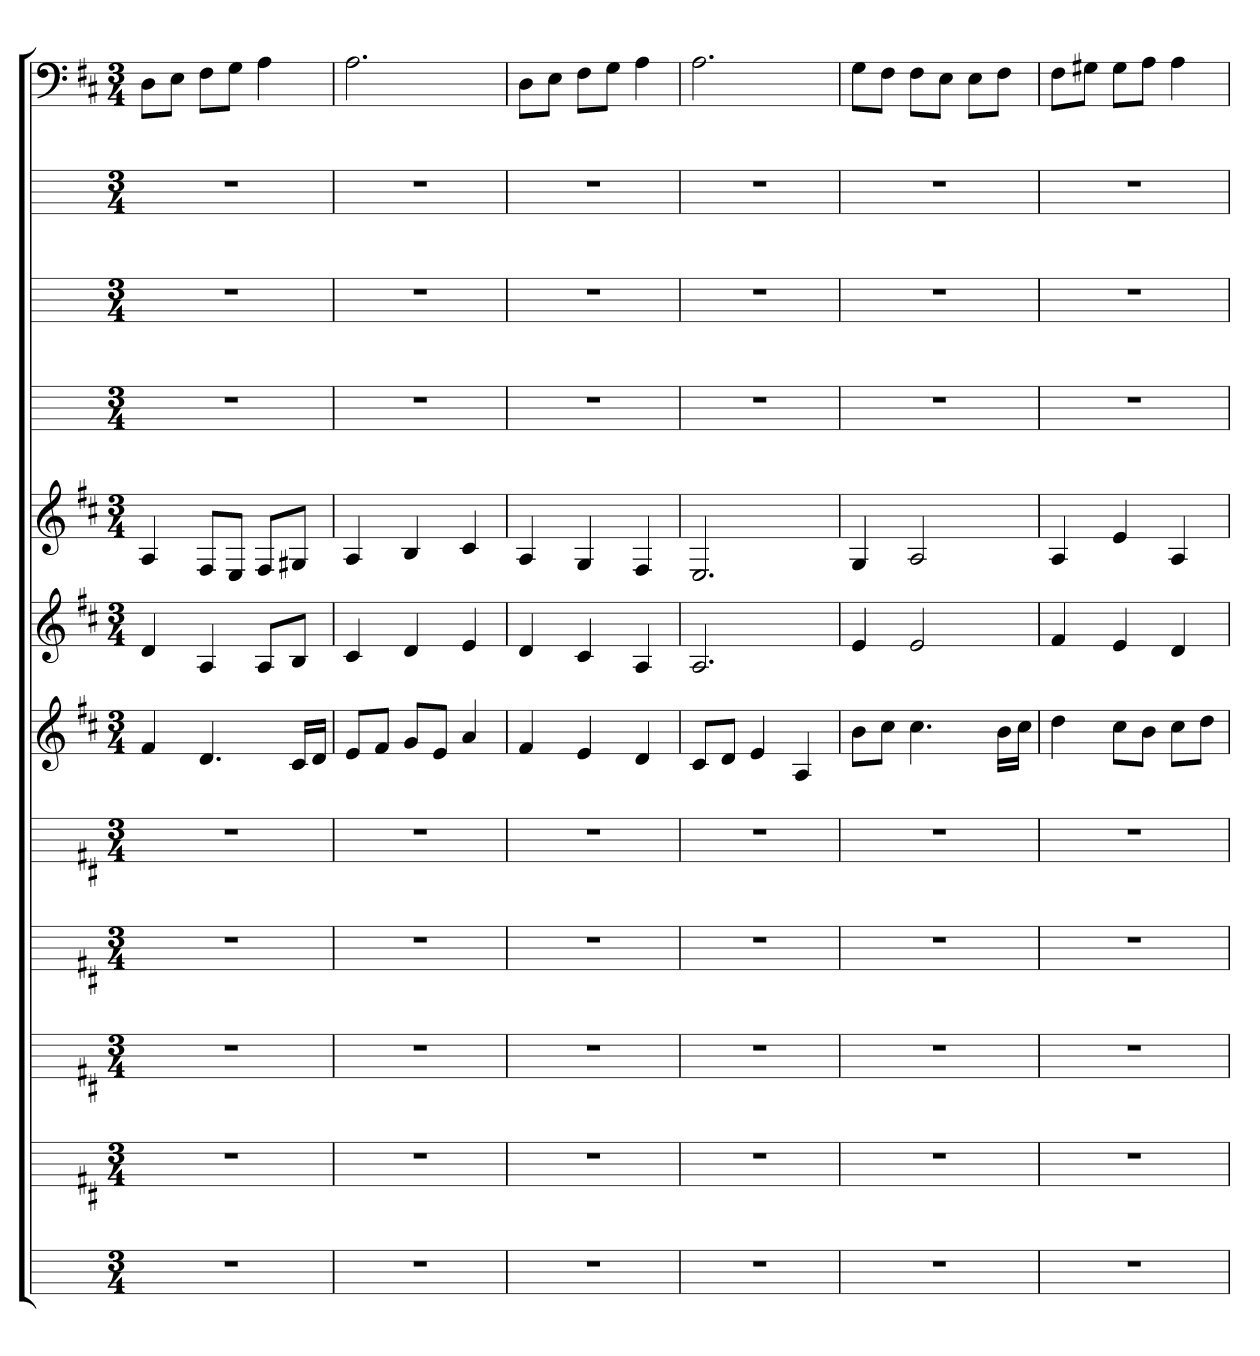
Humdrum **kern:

**kern	**kern	**kern	**kern	**kern	**kern	**kern	**kern	**kern	**kern	**kern	**kern
*part12	*part11	*part10	*part9	*part8	*part7	*part6	*part5	*part4	*part3	*part2	*part1
*staff12	*staff11	*staff10	*staff9	*staff8	*staff7	*staff6	*staff5	*staff4	*staff3	*staff2	*staff1
*k[]	*k[f#c#]	*k[f#c#]	*k[f#c#]	*k[f#c#]	*k[f#c#]	*k[f#c#]	*k[f#c#]	*k[]	*k[]	*k[]	*k[f#c#]
*M3/4	*M3/4	*M3/4	*M3/4	*M3/4	*M3/4	*M3/4	*M3/4	*M3/4	*M3/4	*M3/4	*M3/4
=1	=1	=1	=1	=1	=1	=1	=1	=1	=1	=1	=1
2.r	2.r	2.r	2.r	2.r	4f#	4d	4A	2.r	2.r	2.r	8DL
.	.	.	.	.	.	.	.	.	.	.	8EJ
.	.	.	.	.	4.d	4A	8F#L	.	.	.	8F#L
.	.	.	.	.	.	.	8EJ	.	.	.	8GJ
.	.	.	.	.	.	8AL	8F#L	.	.	.	4A
.	.	.	.	.	16c#LL	8BJ	8G#XJ	.	.	.	.
.	.	.	.	.	16dJJ	.	.	.	.	.	.
=2	=2	=2	=2	=2	=2	=2	=2	=2	=2	=2	=2
2.r	2.r	2.r	2.r	2.r	8eL	4c#	4A	2.r	2.r	2.r	2.A
.	.	.	.	.	8f#J	.	.	.	.	.	.
.	.	.	.	.	8gL	4d	4B	.	.	.	.
.	.	.	.	.	8eJ	.	.	.	.	.	.
.	.	.	.	.	4a	4e	4c#	.	.	.	.
=3	=3	=3	=3	=3	=3	=3	=3	=3	=3	=3	=3
2.r	2.r	2.r	2.r	2.r	4f#	4d	4A	2.r	2.r	2.r	8DL
.	.	.	.	.	.	.	.	.	.	.	8EJ
.	.	.	.	.	4e	4c#	4G	.	.	.	8F#L
.	.	.	.	.	.	.	.	.	.	.	8GJ
.	.	.	.	.	4d	4A	4F#	.	.	.	4A
=4	=4	=4	=4	=4	=4	=4	=4	=4	=4	=4	=4
2.r	2.r	2.r	2.r	2.r	8c#L	2.A	2.E	2.r	2.r	2.r	2.A
.	.	.	.	.	8dJ	.	.	.	.	.	.
.	.	.	.	.	4e	.	.	.	.	.	.
.	.	.	.	.	4A	.	.	.	.	.	.
=5	=5	=5	=5	=5	=5	=5	=5	=5	=5	=5	=5
2.r	2.r	2.r	2.r	2.r	8bL	4e	4G	2.r	2.r	2.r	8GL
.	.	.	.	.	8cc#J	.	.	.	.	.	8F#J
.	.	.	.	.	4.cc#	2e	2A	.	.	.	8F#L
.	.	.	.	.	.	.	.	.	.	.	8EJ
.	.	.	.	.	.	.	.	.	.	.	8EL
.	.	.	.	.	16bLL	.	.	.	.	.	8F#J
.	.	.	.	.	16cc#JJ	.	.	.	.	.	.
=6	=6	=6	=6	=6	=6	=6	=6	=6	=6	=6	=6
2.r	2.r	2.r	2.r	2.r	4dd	4f#	4A	2.r	2.r	2.r	8F#L
.	.	.	.	.	.	.	.	.	.	.	8G#XJ
.	.	.	.	.	8cc#L	4e	4e	.	.	.	8G#L
.	.	.	.	.	8bJ	.	.	.	.	.	8AJ
.	.	.	.	.	8cc#L	4d	4A	.	.	.	4A
.	.	.	.	.	8ddJ	.	.	.	.	.	.
=	=	=	=	=	=	=	=	=	=	=	=
*-	*-	*-	*-	*-	*-	*-	*-	*-	*-	*-	*-
